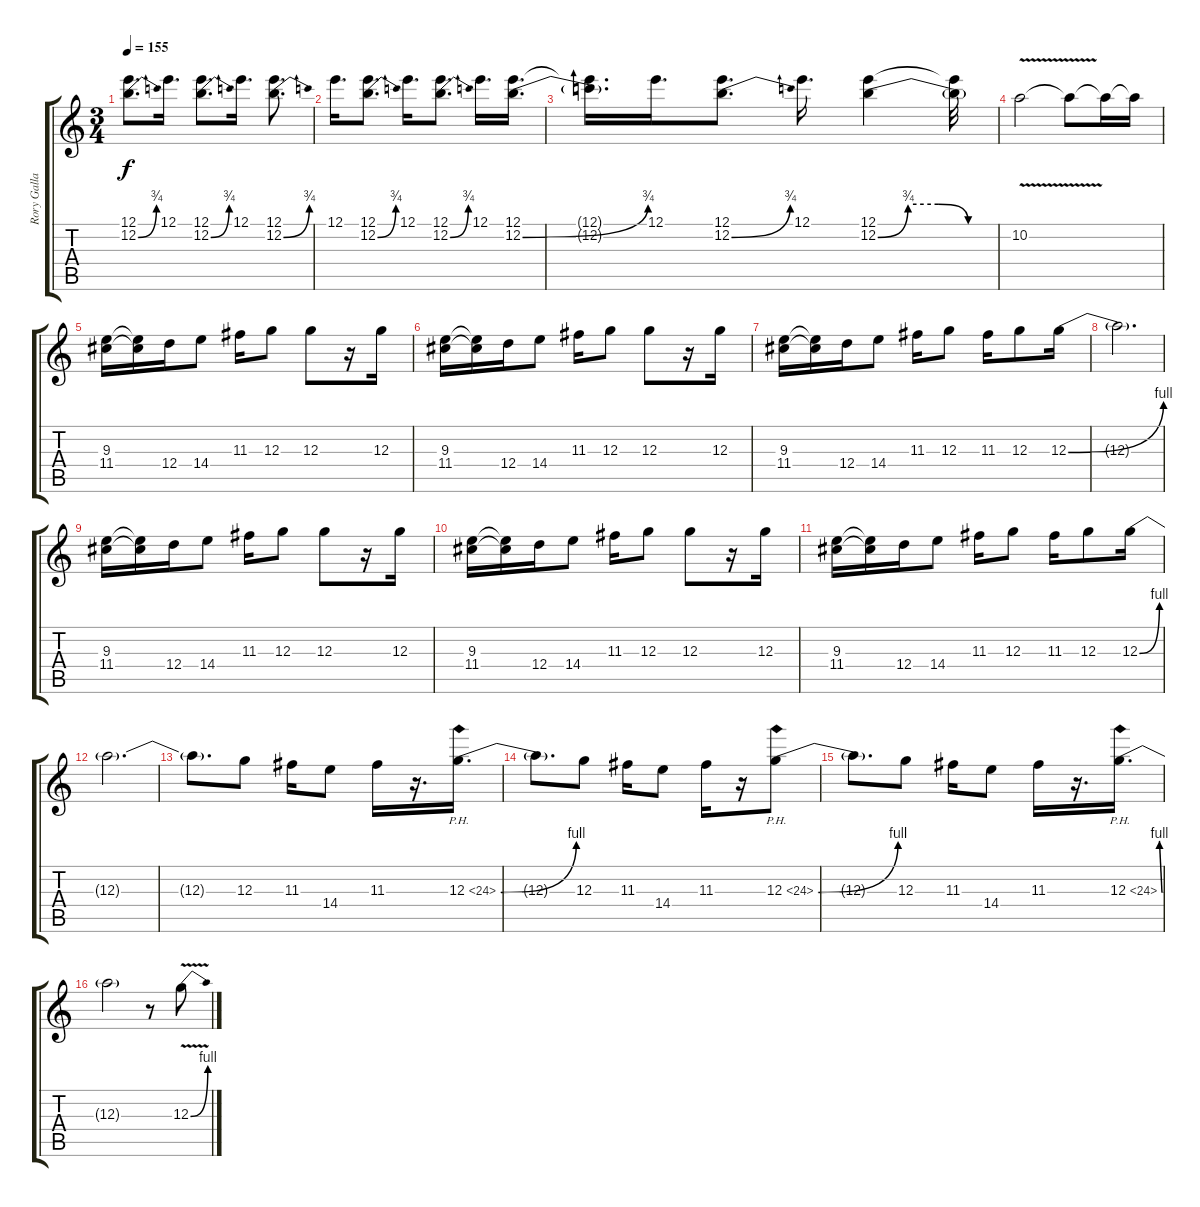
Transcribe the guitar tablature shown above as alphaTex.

\track ("Rory Gallagher (For Sound)" "Rory Galla") {instrument electricguitarclean}
\staff {score tabs}
\tuning (E4 B3 G3 D3 A2 E2) {hide}
\ts (3 4)
\tempo 155
\clef g2
\ks c
(12.1 12.2{be (bend 0 0 60 3)}).8{d dy f} 12.1.16{d} (12.1 12.2{be (bend 0 0 60 3)}).8{d} 12.1.16{d} (12.1 12.2{be (bend 0 0 60 3)}).8{d} |
12.1.16{d} (12.1 12.2{be (bend 0 0 60 3)}).8{d} 12.1.16{d} (12.1 12.2{be (bend 0 0 60 3)}).8{d} 12.1.16{d} (12.1 12.2{be (bend 0 0 60 3)}).16{d} |
(12.1{t} 12.2{t}).16{d} 12.1.16{d} (12.1 12.2{be (bend 0 0 60 3)}).8{d} 12.1.16{d} (12.1 12.2{be (custom 0 0 15 3 30 3 45 0 60 0)}).4 (12.1{t} 12.2{t}).32 |
10.2{v}.2 10.2{t}.8 10.2{t}.16 10.2{t}.16 |
(9.3 11.4).16 (9.3{t} 11.4{t}).16 12.4.16 14.4.8 11.3.16 12.3.8 12.3.8 r.16 12.3.16 |
(9.3 11.4).16 (9.3{t} 11.4{t}).16 12.4.16 14.4.8 11.3.16 12.3.8 12.3.8 r.16 12.3.16 |
(9.3 11.4).16 (9.3{t} 11.4{t}).16 12.4.16 14.4.8 11.3.16 12.3.8 11.3.16 12.3.8 12.3{be (bend 0 0 60 4)}.16 |
12.3{t}.2{d} |
(9.3 11.4).16 (9.3{t} 11.4{t}).16 12.4.16 14.4.8 11.3.16 12.3.8 12.3.8 r.16 12.3.16 |
(9.3 11.4).16 (9.3{t} 11.4{t}).16 12.4.16 14.4.8 11.3.16 12.3.8 12.3.8 r.16 12.3.16 |
(9.3 11.4).16 (9.3{t} 11.4{t}).16 12.4.16 14.4.8 11.3.16 12.3.8 11.3.16 12.3.8 12.3{be (bend 0 0 60 4)}.16 |
12.3{t}.2{d} |
12.3{t}.8{d} 12.3.8 11.3.16 14.4.8 11.3.16 r.16{d} 12.3{be (bend 0 0 60 4) ph 12}.16{d} |
12.3{t}.8{d} 12.3.8 11.3.16 14.4.8 11.3.16 r.16 12.3{be (bend 0 0 60 4) ph 12}.8 |
12.3{t}.8{d} 12.3.8 11.3.16 14.4.8 11.3.16 r.16{d} 12.3{be (bend 0 0 60 4) ph 12}.16{d} |
12.3{t}.2 r.8 12.3{be (bend 0 0 60 4) v}.8
